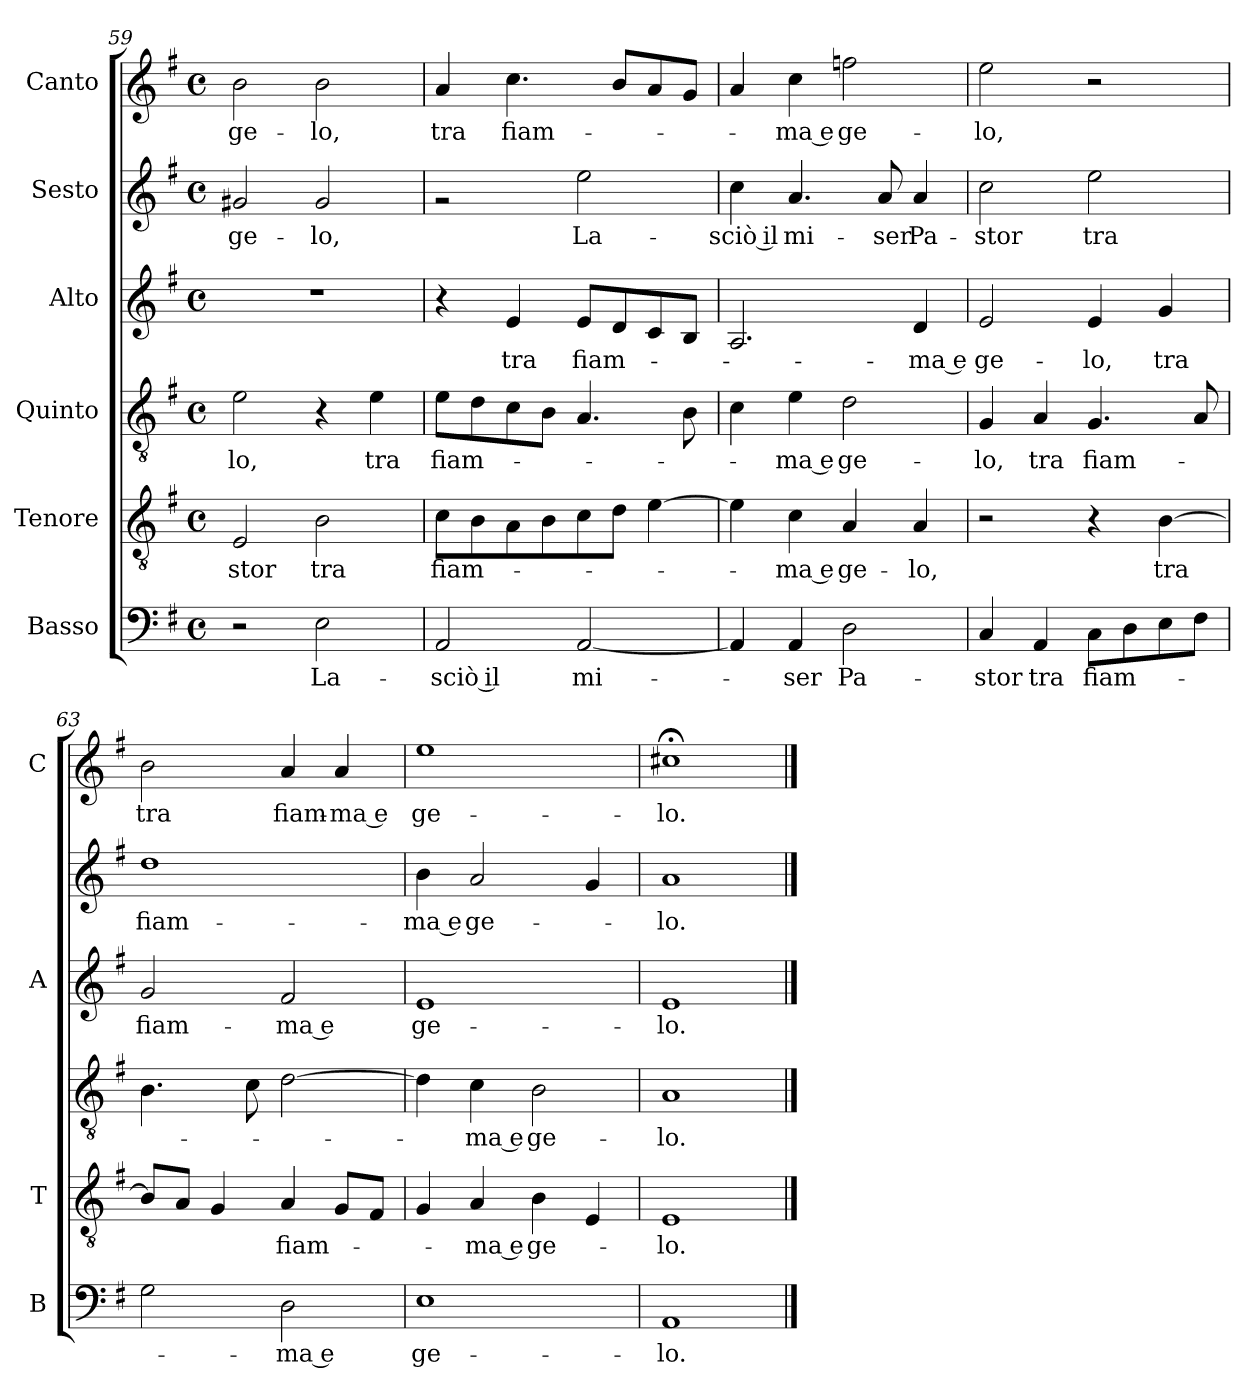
**kern	**text	**kern	**text	**kern	**text	**kern	**text	**kern	**text	**kern	**text
*part6	*part6	*part5	*part5	*part4	*part4	*part3	*part3	*part2	*part2	*part1	*part1
*staff6	*staff6	*staff5	*staff5	*staff4	*staff4	*staff3	*staff3	*staff2	*staff2	*staff1	*staff1
*I"Basso	*	*I"Tenore	*	*I"Quinto	*	*I"Alto	*	*I"Sesto	*	*I"Canto	*
*I'B	*	*I'T	*	*	*	*I'A	*	*	*	*I'C	*
*clefF4	*	*clefGv2	*	*clefGv2	*	*clefG2	*	*clefG2	*	*clefG2	*
*k[f#]	*	*k[f#]	*	*k[f#]	*	*k[f#]	*	*k[f#]	*	*k[f#]	*
*G:	*	*G:	*	*G:	*	*G:	*	*G:	*	*G:	*
*M4/4	*	*M4/4	*	*M4/4	*	*M4/4	*	*M4/4	*	*M4/4	*
*met(c)	*	*met(c)	*	*met(c)	*	*met(c)	*	*met(c)	*	*met(c)	*
=59	=59	=59	=59	=59	=59	=59	=59	=59	=59	=59	=59
!	!	!	!LO:LY:b	!	!LO:LY:b	!	!	!	!LO:LY:b	!	!LO:LY:b
2r	.	2E/	-stor	2e\	-lo,	1r	.	2g#X/	ge-	2b\	ge-
!	!LO:LY:b	!	!LO:LY:b	!	!	!	!	!	!LO:LY:b	!	!LO:LY:b
2E\	La-	2B\	tra	4r	.	.	.	2g#/	-lo,	2b\	-lo,
!	!	!	!	!	!LO:LY:b	!	!	!	!	!	!
.	.	.	.	4e\	tra	.	.	.	.	.	.
=60	=60	=60	=60	=60	=60	=60	=60	=60	=60	=60	=60
!	!LO:LY:b	!	!LO:LY:b	!	!LO:LY:b	!	!	!	!	!	!LO:LY:b
2AA/	-sciò il	8c\L	fiam-	8e\L	fiam-	4r	.	2rg	.	4a/	tra
.	.	8B\	.	8d\	.	.	.	.	.	.	.
!	!	!	!	!	!	!	!LO:LY:b	!	!	!	!LO:LY:b
.	.	8A\	.	8c\	.	4e/	tra	.	.	4.cc\	fiam-
.	.	8B\	.	8B\J	.	.	.	.	.	.	.
!	!LO:LY:b	!	!	!	!	!	!LO:LY:b	!	!LO:LY:b	!	!
[2AA/	mi-	8c\	.	4.A/	.	8e/L	fiam-	2ee\	La-	.	.
.	.	8d\J	.	.	.	8d/	.	.	.	8b/L	.
.	.	[4e\	.	.	.	8c/	.	.	.	8a/	.
.	.	.	.	8B\	.	8B/J	.	.	.	8g/J	.
!!LO:LB:g=z
=61	=61	=61	=61	=61	=61	=61	=61	=61	=61	=61	=61
!	!	!	!	!	!	!	!	!	!LO:LY:b	!	!
4AA/]	.	4e\]	.	4c\	.	2.A/	.	4cc\	-sciò il	4a/	.
!	!LO:LY:b	!	!LO:LY:b	!	!LO:LY:b	!	!	!	!LO:LY:b	!	!LO:LY:b
4AA/	-ser	4c\	-ma e	4e\	-ma e	.	.	4.a/	mi-	4cc\	-ma e
!	!LO:LY:b	!	!LO:LY:b	!	!LO:LY:b	!	!	!	!	!	!LO:LY:b
2D\	Pa-	4A/	ge-	2d\	ge-	.	.	.	.	2ffn\	ge-
!	!	!	!	!	!	!	!	!	!LO:LY:b	!	!
.	.	.	.	.	.	.	.	8a/	-ser	.	.
!	!	!	!LO:LY:b	!	!	!	!LO:LY:b	!	!LO:LY:b	!	!
.	.	4A/	-lo,	.	.	4d/	-ma e	4a/	Pa-	.	.
=62	=62	=62	=62	=62	=62	=62	=62	=62	=62	=62	=62
!	!LO:LY:b	!	!	!	!LO:LY:b	!	!LO:LY:b	!	!LO:LY:b	!	!LO:LY:b
4C/	-stor	2r	.	4G/	-lo,	2e/	ge-	2cc\	-stor	2ee\	-lo,
!	!LO:LY:b	!	!	!	!LO:LY:b	!	!	!	!	!	!
4AA/	tra	.	.	4A/	tra	.	.	.	.	.	.
!	!LO:LY:b	!	!	!	!LO:LY:b	!	!LO:LY:b	!	!LO:LY:b	!	!
8C\L	fiam-	4r	.	4.G/	fiam-	4e/	-lo,	2ee\	tra	2r	.
8D\	.	.	.	.	.	.	.	.	.	.	.
!	!	!	!LO:LY:b	!	!	!	!LO:LY:b	!	!	!	!
8E\	.	[4B\	tra	.	.	4g/	tra	.	.	.	.
8F#\J	.	.	.	8A/	.	.	.	.	.	.	.
=63	=63	=63	=63	=63	=63	=63	=63	=63	=63	=63	=63
!	!	!	!	!	!	!	!LO:LY:b	!	!LO:LY:b	!	!LO:LY:b
2G\	.	8B/L]	.	4.B\	.	2g/	fiam-	1dd	fiam-	2b\	tra
.	.	8A/J	.	.	.	.	.	.	.	.	.
.	.	4G/	.	.	.	.	.	.	.	.	.
.	.	.	.	8c\	.	.	.	.	.	.	.
!	!LO:LY:b	!	!LO:LY:b	!	!	!	!LO:LY:b	!	!	!	!LO:LY:b
2D\	-ma e	4A/	fiam-	[2d\	.	2f#/	-ma e	.	.	4a/	fiam-
!	!	!	!	!	!	!	!	!	!	!	!LO:LY:b
.	.	8G/L	.	.	.	.	.	.	.	4a/	-ma e
.	.	8F#/J	.	.	.	.	.	.	.	.	.
=64	=64	=64	=64	=64	=64	=64	=64	=64	=64	=64	=64
!	!LO:LY:b	!	!	!	!	!	!LO:LY:b	!	!LO:LY:b	!	!LO:LY:b
1E	ge-	4G/	.	4d\]	.	1e	ge-	4b\	-ma e	1ee	ge-
!	!	!	!LO:LY:b	!	!LO:LY:b	!	!	!	!LO:LY:b	!	!
.	.	4A/	-ma e	4c\	-ma e	.	.	2a/	ge-	.	.
!	!	!	!LO:LY:b	!	!LO:LY:b	!	!	!	!	!	!
.	.	4B\	ge-	2B\	ge-	.	.	.	.	.	.
.	.	4E/	.	.	.	.	.	4g/	.	.	.
=65	=65	=65	=65	=65	=65	=65	=65	=65	=65	=65	=65
!	!LO:LY:b	!	!LO:LY:b	!	!LO:LY:b	!	!LO:LY:b	!	!LO:LY:b	!	!LO:LY:b
1AA	-lo.	1E	-lo.	1A	-lo.	1e	-lo.	1a	-lo.	1cc#X;<	-lo.
==	==	==	==	==	==	==	==	==	==	==	==
*-	*-	*-	*-	*-	*-	*-	*-	*-	*-	*-	*-
